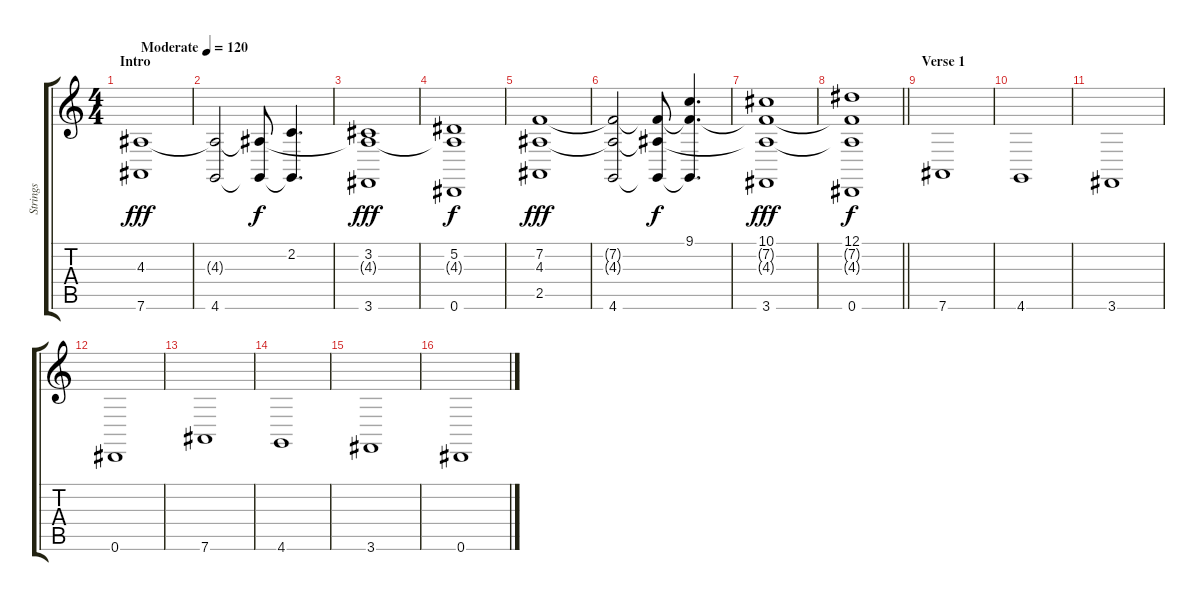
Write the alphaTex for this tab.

\track ("Strings" "Strings") {instrument stringensemble2}
\staff {score tabs}
\tuning (Eb4 Bb3 Gb3 Db3 Ab2 Eb2) {hide}
\ts (4 4)
\section ("" "Intro")
\tempo (120 "Moderate")
\clef g2
\ks c
(4.3 7.6).1{dy fff instrument stringensemble2} |
(4.3{t} 4.6).2 (4.3{t} 4.6{t}).8{dy f} (2.2 4.6{t}).4{d} |
(3.2 4.3{t} 3.6).1{dy fff} |
(5.2 4.3{t} 0.6).1{dy f} |
(7.2 4.3 2.5).1{dy fff} |
(7.2{t} 4.3{t} 4.6).2 (7.2{t} 4.3{t} 4.6{t}).8{dy f} (9.1 7.2{t} 4.6{t}).4{d} |
(10.1 7.2{t} 4.3{t} 3.6).1{dy fff} |
\barLineRight lightlight
(12.1 7.2{t} 4.3{t} 0.6).1{dy f} |
\section ("" "Verse 1")
7.6.1 |
4.6.1 |
3.6.1 |
0.6.1 |
7.6.1 |
4.6.1 |
3.6.1 |
0.6.1
